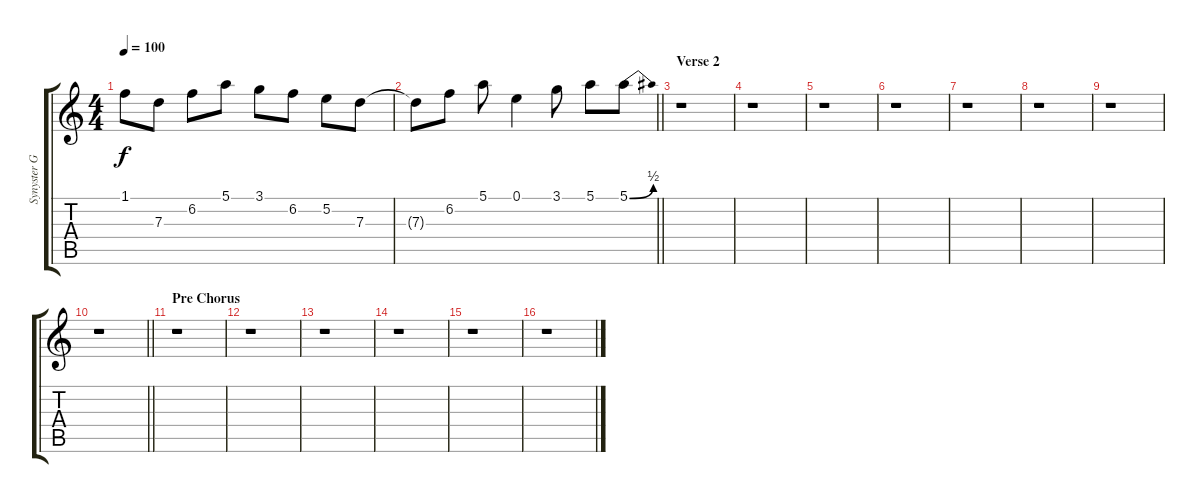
\track ("Synyster Gates Panned" "Synyster G") {instrument distortionguitar}
\staff {score tabs}
\tuning (E4 B3 G3 D3 A2 D2) {hide}
\ts (4 4)
\tempo 100
\clef g2
\ks c
1.1.8{dy f} 7.3.8 6.2.8 5.1.8 3.1.8 6.2.8 5.2.8 7.3.8 |
\barLineRight lightlight
7.3{t}.8 6.2.8 5.1.8 0.1.4 3.1.8 5.1.8 5.1{be (bend 0 0 60 2)}.8 |
\section ("" "Verse 2")
r.1 |
r.1 |
r.1 |
r.1 |
r.1 |
r.1 |
r.1 |
\barLineRight lightlight
r.1 |
\section ("" "Pre Chorus")
r.1 |
r.1 |
r.1 |
r.1 |
r.1 |
r.1
